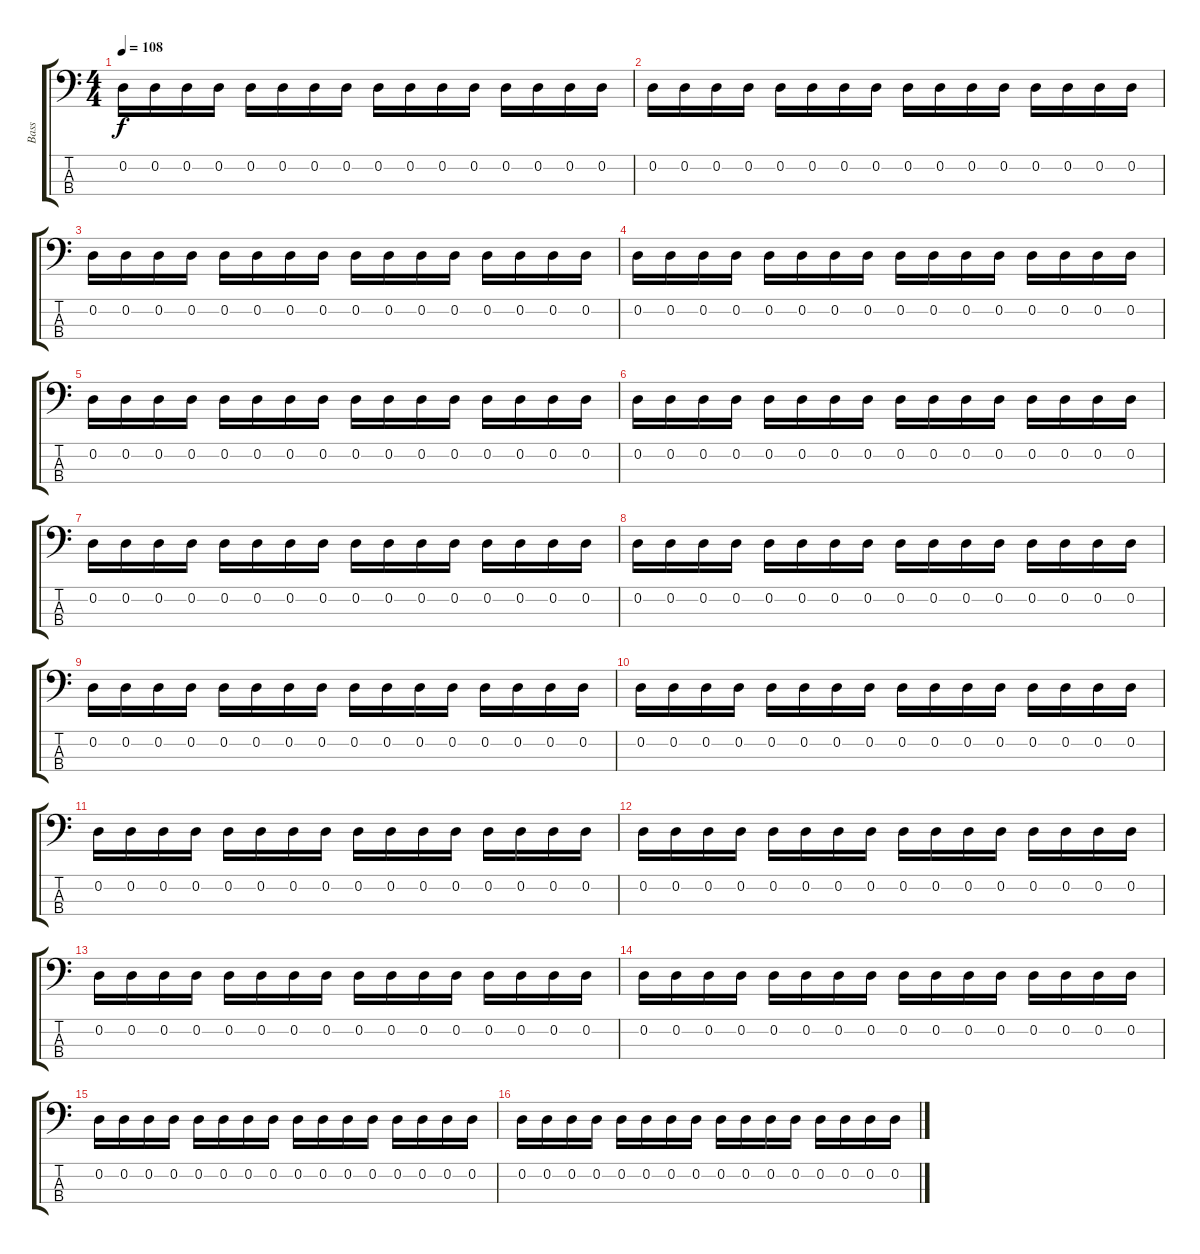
\track ("Bass" "Bass") {instrument slapbass2}
\staff {score tabs}
\tuning (G2 D2 A1 D1) {hide}
\ts (4 4)
\tempo 108
\clef f4
\ks c
0.2.16{dy f} 0.2.16 0.2.16 0.2.16 0.2.16 0.2.16 0.2.16 0.2.16 0.2.16 0.2.16 0.2.16 0.2.16 0.2.16 0.2.16 0.2.16 0.2.16 |
0.2.16 0.2.16 0.2.16 0.2.16 0.2.16 0.2.16 0.2.16 0.2.16 0.2.16 0.2.16 0.2.16 0.2.16 0.2.16 0.2.16 0.2.16 0.2.16 |
0.2.16 0.2.16 0.2.16 0.2.16 0.2.16 0.2.16 0.2.16 0.2.16 0.2.16 0.2.16 0.2.16 0.2.16 0.2.16 0.2.16 0.2.16 0.2.16 |
0.2.16 0.2.16 0.2.16 0.2.16 0.2.16 0.2.16 0.2.16 0.2.16 0.2.16 0.2.16 0.2.16 0.2.16 0.2.16 0.2.16 0.2.16 0.2.16 |
0.2.16 0.2.16 0.2.16 0.2.16 0.2.16 0.2.16 0.2.16 0.2.16 0.2.16 0.2.16 0.2.16 0.2.16 0.2.16 0.2.16 0.2.16 0.2.16 |
0.2.16 0.2.16 0.2.16 0.2.16 0.2.16 0.2.16 0.2.16 0.2.16 0.2.16 0.2.16 0.2.16 0.2.16 0.2.16 0.2.16 0.2.16 0.2.16 |
0.2.16 0.2.16 0.2.16 0.2.16 0.2.16 0.2.16 0.2.16 0.2.16 0.2.16 0.2.16 0.2.16 0.2.16 0.2.16 0.2.16 0.2.16 0.2.16 |
0.2.16 0.2.16 0.2.16 0.2.16 0.2.16 0.2.16 0.2.16 0.2.16 0.2.16 0.2.16 0.2.16 0.2.16 0.2.16 0.2.16 0.2.16 0.2.16 |
0.2.16 0.2.16 0.2.16 0.2.16 0.2.16 0.2.16 0.2.16 0.2.16 0.2.16 0.2.16 0.2.16 0.2.16 0.2.16 0.2.16 0.2.16 0.2.16 |
0.2.16 0.2.16 0.2.16 0.2.16 0.2.16 0.2.16 0.2.16 0.2.16 0.2.16 0.2.16 0.2.16 0.2.16 0.2.16 0.2.16 0.2.16 0.2.16 |
0.2.16 0.2.16 0.2.16 0.2.16 0.2.16 0.2.16 0.2.16 0.2.16 0.2.16 0.2.16 0.2.16 0.2.16 0.2.16 0.2.16 0.2.16 0.2.16 |
0.2.16 0.2.16 0.2.16 0.2.16 0.2.16 0.2.16 0.2.16 0.2.16 0.2.16 0.2.16 0.2.16 0.2.16 0.2.16 0.2.16 0.2.16 0.2.16 |
0.2.16 0.2.16 0.2.16 0.2.16 0.2.16 0.2.16 0.2.16 0.2.16 0.2.16 0.2.16 0.2.16 0.2.16 0.2.16 0.2.16 0.2.16 0.2.16 |
0.2.16 0.2.16 0.2.16 0.2.16 0.2.16 0.2.16 0.2.16 0.2.16 0.2.16 0.2.16 0.2.16 0.2.16 0.2.16 0.2.16 0.2.16 0.2.16 |
0.2.16 0.2.16 0.2.16 0.2.16 0.2.16 0.2.16 0.2.16 0.2.16 0.2.16 0.2.16 0.2.16 0.2.16 0.2.16 0.2.16 0.2.16 0.2.16 |
0.2.16 0.2.16 0.2.16 0.2.16 0.2.16 0.2.16 0.2.16 0.2.16 0.2.16 0.2.16 0.2.16 0.2.16 0.2.16 0.2.16 0.2.16 0.2.16
